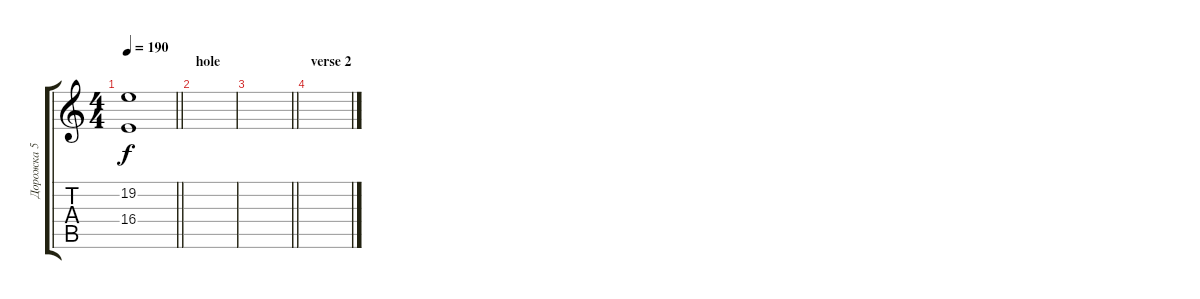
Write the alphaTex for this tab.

\track ("Дорожка 5" "Дорожка 5") {instrument stringensemble2}
\staff {score tabs}
\tuning (D4 A3 F3 C3 G2 C2) {hide}
\ts (4 4)
\tempo 190
\clef g2
\barLineRight lightlight
\ks c
(19.2{t} 16.4{t}).1{dy f} |
\section ("" "hole")
|
\barLineRight lightlight
|
\section ("" "verse 2")
